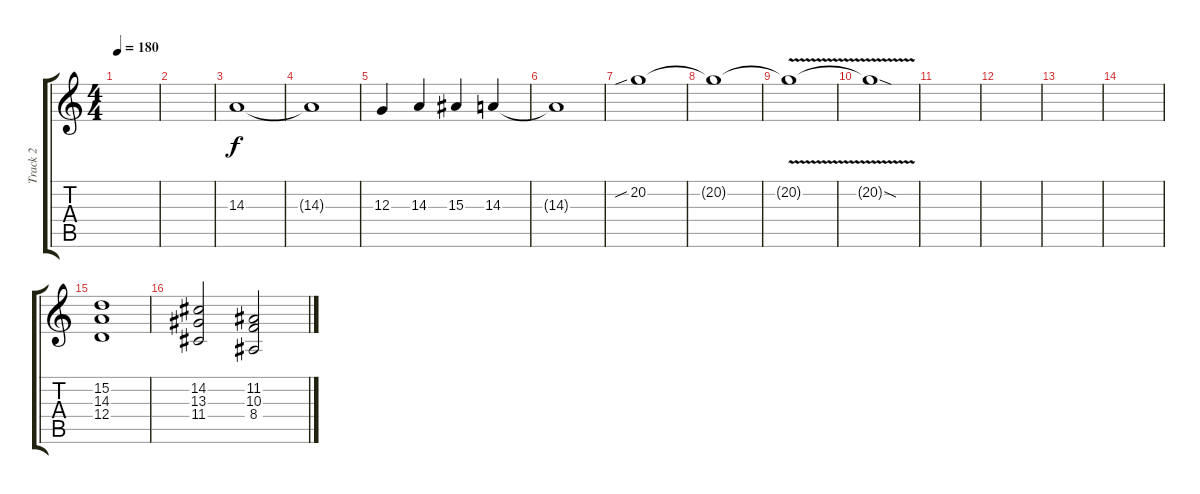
\track ("Track 2" "Track 2") {instrument whistle}
\staff {score tabs}
\tuning (E4 B3 G3 D3 A2 E2) {hide}
\ts (4 4)
\tempo 180
\clef g2
\ks c
|
|
14.3.1{volume 12 instrument whistle} |
14.3{t}.1 |
12.3.4 14.3.4 15.3.4 14.3.4 |
14.3{t}.1 |
20.2{sib}.1 |
20.2{t}.1 |
20.2{v t}.1 |
20.2{v sod t}.1 |
|
|
|
|
(15.2 14.3 12.4).1{instrument pad4choir} |
(14.2 13.3 11.4).2 (11.2 10.3 8.4).2
